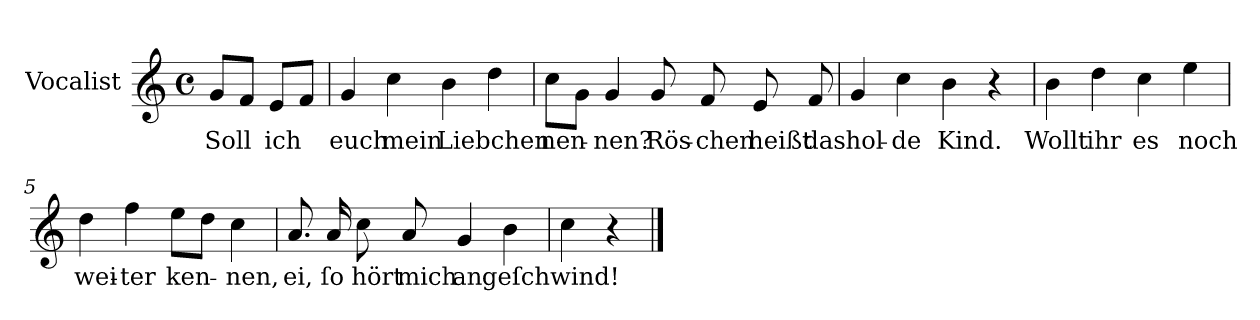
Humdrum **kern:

**kern	**text
*part1	*part1
*staff1	*staff1
*I"Vocalist	*
*clefG2	*
*k[]	*
*C:	*
*M4/4	*
*met(c)	*
=	=
8gL	Soll
8fJ	.
8eL	ich
8fJ	.
=1	=1
4g	euch
4cc	mein
4b	Liebchen
4dd	.
=2	=2
8cc\L	nen-
8gJ	.
4g	-nen?
8g	Rös-
8f	-chen
8e	heißt
8f	das
=3	=3
4g	hol-
4cc	-de
4b	Kind.
4r	.
=4	=4
4b	Wollt
4dd	ihr
4cc	es
4ee	noch
=5	=5
4dd	wei-
4ff	-ter
8eeL	ken-
8ddJ	.
4cc	-nen,
=6	=6
8.a	ei,
16a	ſo
8cc	hört
8a	mich
4g	an
4b	geſchwind!
=7	=7
4cc	.
4r	.
==	==
*-	*-
